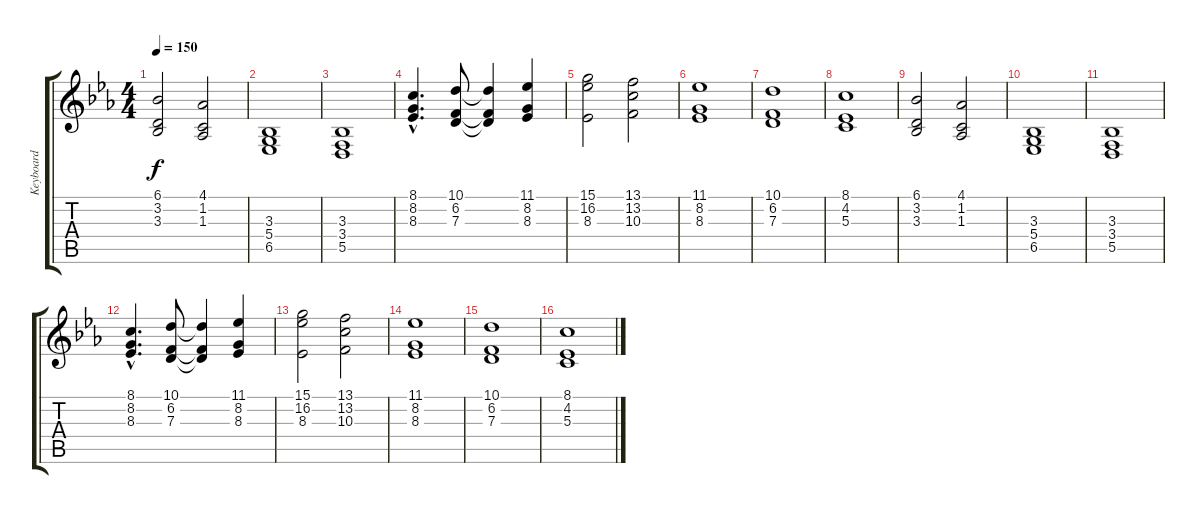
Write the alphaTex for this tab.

\track ("Keyboard" "Keyboard") {instrument synthstrings1}
\staff {score tabs}
\tuning (E4 B3 G3 D3 A2 E2) {hide}
\ts (4 4)
\tempo 150
\clef g2
\ks eb
(6.1 3.2 3.3).2{dy f} (4.1 1.2 1.3).2 |
(3.3 5.4 6.5).1 |
(3.3 3.4 5.5).1 |
(8.1{hac} 8.2{hac} 8.3{hac}).4{d} (10.1 6.2 7.3).8 (10.1{t} 6.2{t} 7.3{t}).4 (11.1 8.2 8.3).4 |
(15.1 16.2 8.3).2 (13.1 13.2 10.3).2 |
(11.1 8.2 8.3).1 |
(10.1 6.2 7.3).1 |
(8.1 4.2 5.3).1 |
(6.1 3.2 3.3).2 (4.1 1.2 1.3).2 |
(3.3 5.4 6.5).1 |
(3.3 3.4 5.5).1 |
(8.1{hac} 8.2{hac} 8.3{hac}).4{d} (10.1 6.2 7.3).8 (10.1{t} 6.2{t} 7.3{t}).4 (11.1 8.2 8.3).4 |
(15.1 16.2 8.3).2 (13.1 13.2 10.3).2 |
(11.1 8.2 8.3).1 |
(10.1 6.2 7.3).1 |
(8.1 4.2 5.3).1
